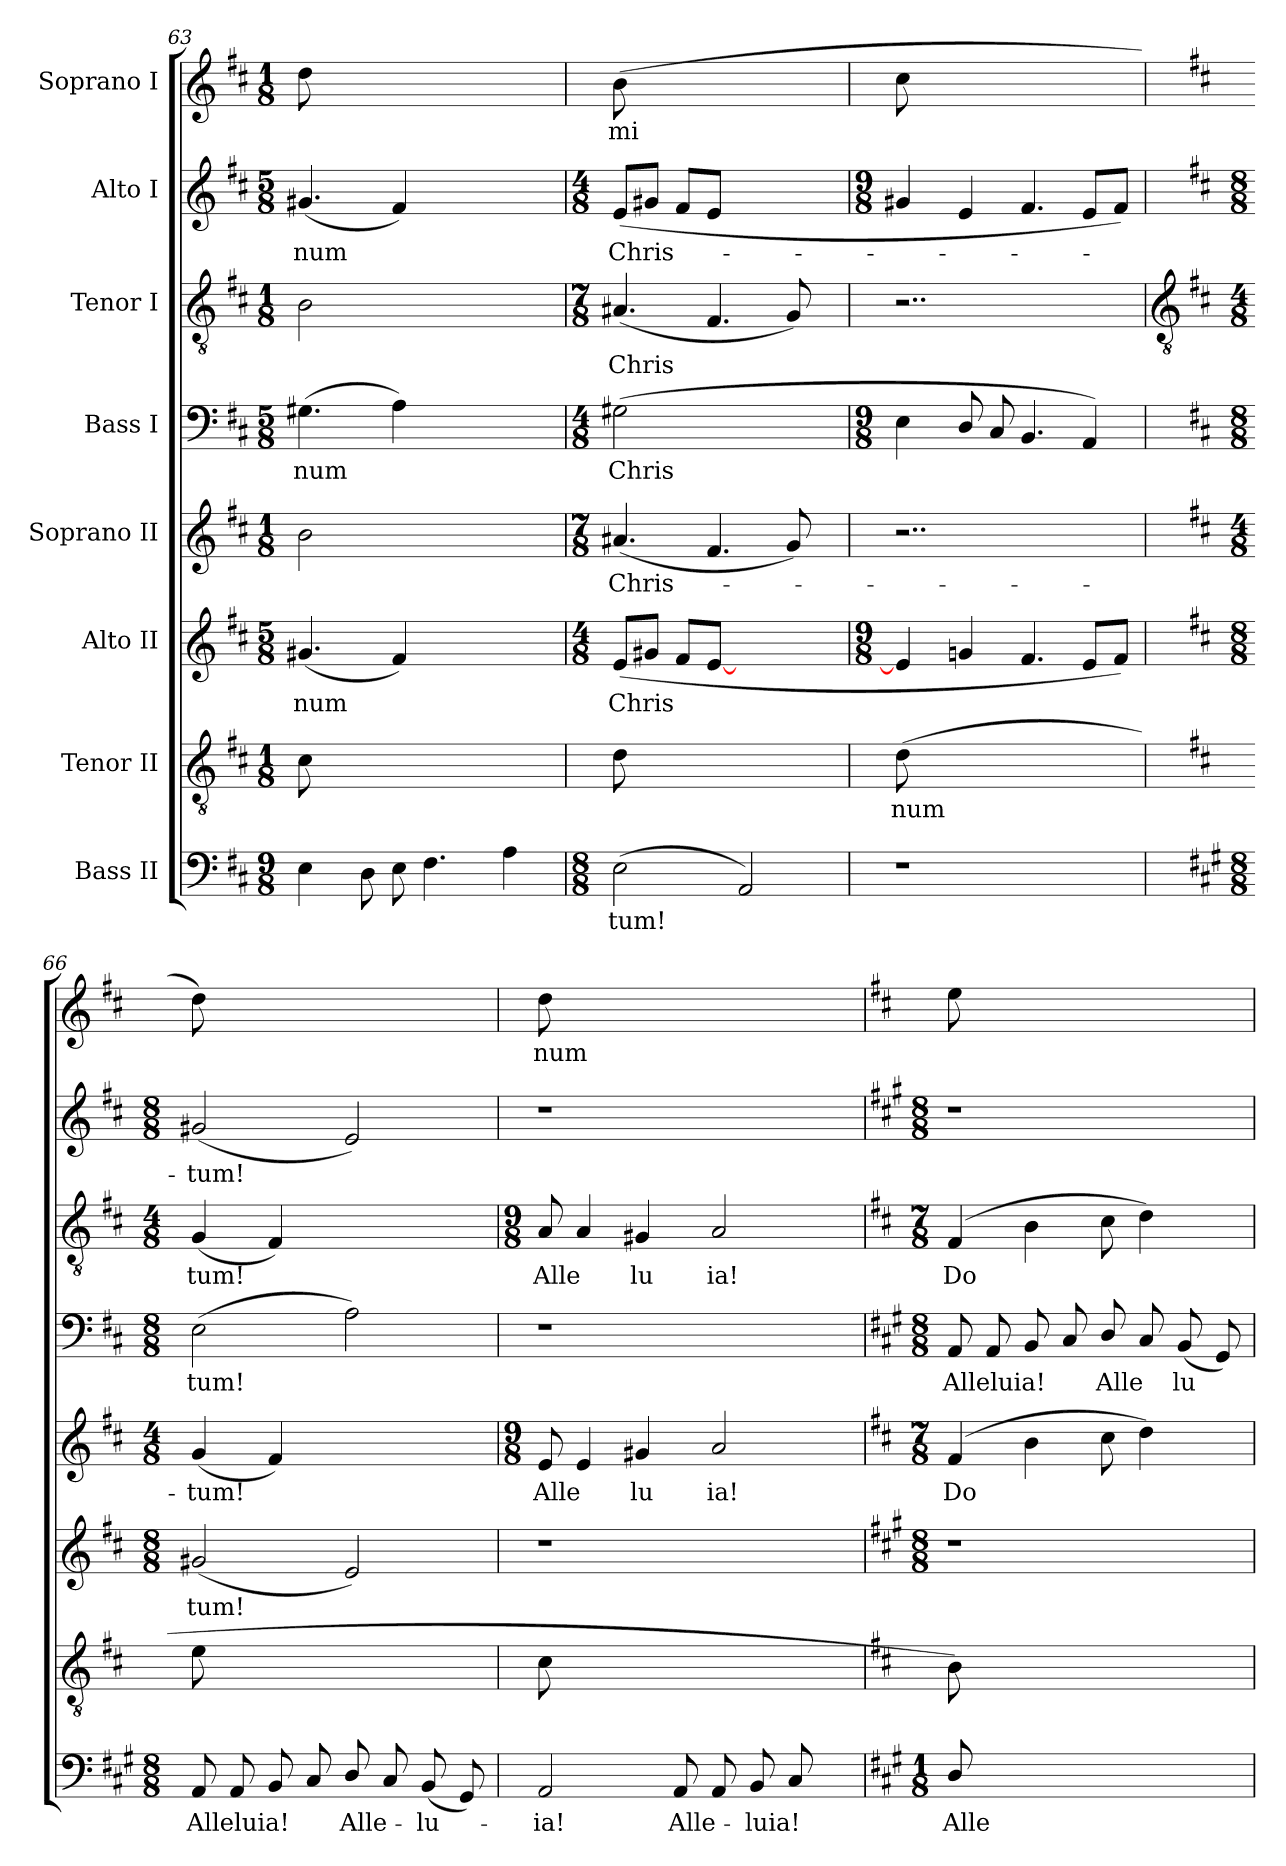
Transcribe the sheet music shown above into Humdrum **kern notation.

**kern	**text	**kern	**text	**kern	**text	**kern	**text	**kern	**text	**kern	**text	**kern	**text	**kern	**text
*part8	*part8	*part7	*part7	*part6	*part6	*part5	*part5	*part4	*part4	*part3	*part3	*part2	*part2	*part1	*part1
*staff8	*staff8	*staff7	*staff7	*staff6	*staff6	*staff5	*staff5	*staff4	*staff4	*staff3	*staff3	*staff2	*staff2	*staff1	*staff1
*I"Bass II	*	*I"Tenor II	*	*I"Alto II	*	*I"Soprano II	*	*I"Bass I	*	*I"Tenor I	*	*I"Alto I	*	*I"Soprano I	*
*clefF4	*	*clefGv2	*	*clefG2	*	*clefG2	*	*clefF4	*	*clefGv2	*	*clefG2	*	*clefG2	*
*k[f#c#]	*	*k[f#c#]	*	*k[f#c#]	*	*k[f#c#]	*	*k[f#c#]	*	*k[f#c#]	*	*k[f#c#]	*	*k[f#c#]	*
*D:	*	*D:	*	*D:	*	*D:	*	*D:	*	*D:	*	*D:	*	*D:	*
*M9/8	*	*M1/8	*	*M5/8	*	*M1/8	*	*M5/8	*	*M1/8	*	*M5/8	*	*M1/8	*
=63	=63	=63	=63	=63	=63	=63	=63	=63	=63	=63	=63	=63	=63	=63	=63
!	!	!	!	!	!LO:LY:b	!	!	!	!LO:LY:b	!	!	!	!LO:LY:b	!	!
4E\	.	8c#\	.	(<4.g#X/	num	2b\	.	(>4.G#X\	num	2B\	.	(<4.g#X/	-num	8dd\	.
.	.	1ryy	.	.	.	.	.	.	.	.	.	.	.	1ryy	.
8D\	.	.	.	.	.	.	.	.	.	.	.	.	.	.	.
8E\	.	.	.	4f#/)	.	.	.	4A\)	.	.	.	4f#/)	.	.	.
4.F#\	.	.	.	.	.	2ryy	.	.	.	2ryy	.	.	.	.	.
.	.	.	.	2ryy	.	.	.	2ryy	.	.	.	2ryy	.	.	.
4A\	.	.	.	.	.	.	.	.	.	.	.	.	.	.	.
.	.	.	.	.	.	8ryy	.	.	.	8ryy	.	.	.	.	.
=64	=64	=64	=64	=64	=64	=64	=64	=64	=64	=64	=64	=64	=64	=64	=64
*M8/8	*	*	*	*M4/8	*	*M7/8	*	*M4/8	*	*M7/8	*	*M4/8	*	*	*
!	!LO:LY:b	!	!	!	!LO:LY:b	!	!LO:LY:b	!	!LO:LY:b	!	!LO:LY:b	!	!LO:LY:b	!	!LO:LY:b
(>2E\	tum!	8d\	.	(<8e/L	Chris	(<4.a#X/	Chris-	(<2G#X\	Chris	(<4.A#X/	Chris	(<8e/L	Chris-	(>8b\	mi
.	.	2..ryy	.	8g#X/J	.	.	.	.	.	.	.	8g#X/J	.	2..ryy	.
.	.	.	.	8f#/L	.	.	.	.	.	.	.	8f#/L	.	.	.
.	.	.	.	[8e/J	.	4.f#/	.	.	.	4.F#/	.	8e/J	.	.	.
2AA/)	.	.	.	2ryy	.	.	.	2ryy	.	.	.	2ryy	.	.	.
.	.	.	.	.	.	8g/)	.	.	.	8G/)	.	.	.	.	.
.	.	.	.	.	.	8ryy	.	.	.	8ryy	.	.	.	.	.
=65	=65	=65	=65	=65	=65	=65	=65	=65	=65	=65	=65	=65	=65	=65	=65
*	*	*	*	*M9/8	*	*	*	*M9/8	*	*	*	*M9/8	*	*	*
!	!	!	!LO:LY:b	!	!	!	!	!	!	!	!	!	!	!	!
1r	.	(>8d\	-num	4e/]	.	2..r	.	4E\	.	2..r	.	4g#X/	.	8cc#\	.
.	.	1ryy	.	.	.	.	.	.	.	.	.	.	.	1ryy	.
.	.	.	.	4gn/	.	.	.	8D/	.	.	.	4e/	.	.	.
.	.	.	.	.	.	.	.	8C#/	.	.	.	.	.	.	.
.	.	.	.	4.f#/	.	.	.	4.BB/	.	.	.	4.f#/	.	.	.
.	.	.	.	8e/L	.	4ryy	.	4AA/)	.	4ryy	.	8e/L	.	.	.
8ryy	.	.	.	8f#/J)	.	.	.	.	.	.	.	8f#/J)	.	.	.
!!LO:LB:g=z
=66	=66	=66	=66	=66	=66	=66	=66	=66	=66	=66	=66	=66	=66	=66	=66
*	*	*	*	*	*	*	*	*	*	*clefGv2	*	*	*	*	*
*k[f#c#g#]	*	*	*	*	*	*	*	*	*	*	*	*	*	*	*
*A:	*	*	*	*	*	*	*	*	*	*	*	*	*	*	*
*M8/8	*	*	*	*M8/8	*	*M4/8	*	*M8/8	*	*M4/8	*	*M8/8	*	*	*
!	!LO:LY:b	!	!	!	!LO:LY:b	!	!LO:LY:b	!	!LO:LY:b	!	!LO:LY:b	!	!LO:LY:b	!	!
8AA/	Alleluia!	8e\	.	(<2g#X/	tum!	(<4g/	-tum!	(>2E\	tum!	(<4G/	tum!	(<2g#X/	-tum!	8dd\)	.
8AA/	.	2..ryy	.	.	.	.	.	.	.	.	.	.	.	2..ryy	.
8BB/	.	.	.	.	.	4f#/)	.	.	.	4F#/)	.	.	.	.	.
8C#/	.	.	.	.	.	.	.	.	.	.	.	.	.	.	.
!	!LO:LY:b	!	!	!	!	!	!	!	!	!	!	!	!	!	!
8D/	Alle-	.	.	2e/)	.	2ryy	.	2A\)	.	2ryy	.	2e/)	.	.	.
8C#/	.	.	.	.	.	.	.	.	.	.	.	.	.	.	.
!	!LO:LY:b	!	!	!	!	!	!	!	!	!	!	!	!	!	!
(<8BB/	-lu-	.	.	.	.	.	.	.	.	.	.	.	.	.	.
8GG#/)	.	.	.	.	.	.	.	.	.	.	.	.	.	.	.
=67	=67	=67	=67	=67	=67	=67	=67	=67	=67	=67	=67	=67	=67	=67	=67
*	*	*	*	*	*	*M9/8	*	*	*	*M9/8	*	*	*	*	*
!	!LO:LY:b	!	!	!	!	!	!LO:LY:b	!	!	!	!LO:LY:b	!	!	!	!LO:LY:b
2AA/	-ia!	8c#\	.	1r	.	8e/	Alle	1r	.	8A/	Alle	1r	.	8dd\	num
.	.	1ryy	.	.	.	4e/	.	.	.	4A/	.	.	.	1ryy	.
!	!	!	!	!	!	!	!LO:LY:b	!	!	!	!LO:LY:b	!	!	!	!
.	.	.	.	.	.	4g#X/	lu	.	.	4G#X/	lu	.	.	.	.
!	!LO:LY:b	!	!	!	!	!	!	!	!	!	!	!	!	!	!
8AA/	Alle-	.	.	.	.	.	.	.	.	.	.	.	.	.	.
!	!	!	!	!	!	!	!LO:LY:b	!	!	!	!LO:LY:b	!	!	!	!
8AA/	.	.	.	.	.	2a/	ia!	.	.	2A/	ia!	.	.	.	.
!	!LO:LY:b	!	!	!	!	!	!	!	!	!	!	!	!	!	!
8BB/	-luia!	.	.	.	.	.	.	.	.	.	.	.	.	.	.
8C#/	.	.	.	.	.	.	.	.	.	.	.	.	.	.	.
8ryy	.	.	.	8ryy	.	.	.	8ryy	.	.	.	8ryy	.	.	.
!!LO:LB:g=z
=68	=68	=68	=68	=68	=68	=68	=68	=68	=68	=68	=68	=68	=68	=68	=68
*	*	*	*	*k[f#c#g#]	*	*	*	*k[f#c#g#]	*	*	*	*k[f#c#g#]	*	*	*
*	*	*	*	*A:	*	*	*	*A:	*	*	*	*A:	*	*	*
*M1/8	*	*	*	*M8/8	*	*M7/8	*	*M8/8	*	*M7/8	*	*M8/8	*	*	*
!	!LO:LY:b	!	!	!	!	!	!LO:LY:b	!	!LO:LY:b	!	!LO:LY:b	!	!	!	!
8D/	Alle-	8B\)	.	1r	.	(>4f#/	Do	8AA/	Alleluia!	(>4F#/	Do	1r	.	8ee\	.
2..ryy	.	2..ryy	.	.	.	.	.	8AA/	.	.	.	.	.	2..ryy	.
.	.	.	.	.	.	4b\	.	8BB/	.	4B\	.	.	.	.	.
.	.	.	.	.	.	.	.	8C#/	.	.	.	.	.	.	.
!	!	!	!	!	!	!	!	!	!LO:LY:b	!	!	!	!	!	!
.	.	.	.	.	.	8cc#\	.	8D/	Alle	8c#\	.	.	.	.	.
.	.	.	.	.	.	4dd\)	.	8C#/	.	4d\)	.	.	.	.	.
!	!	!	!	!	!	!	!	!	!LO:LY:b	!	!	!	!	!	!
.	.	.	.	.	.	.	.	(<8BB/	lu	.	.	.	.	.	.
.	.	.	.	.	.	8ryy	.	8GG#/)	.	8ryy	.	.	.	.	.
=	=	=	=	=	=	=	=	=	=	=	=	=	=	=	=
*-	*-	*-	*-	*-	*-	*-	*-	*-	*-	*-	*-	*-	*-	*-	*-
